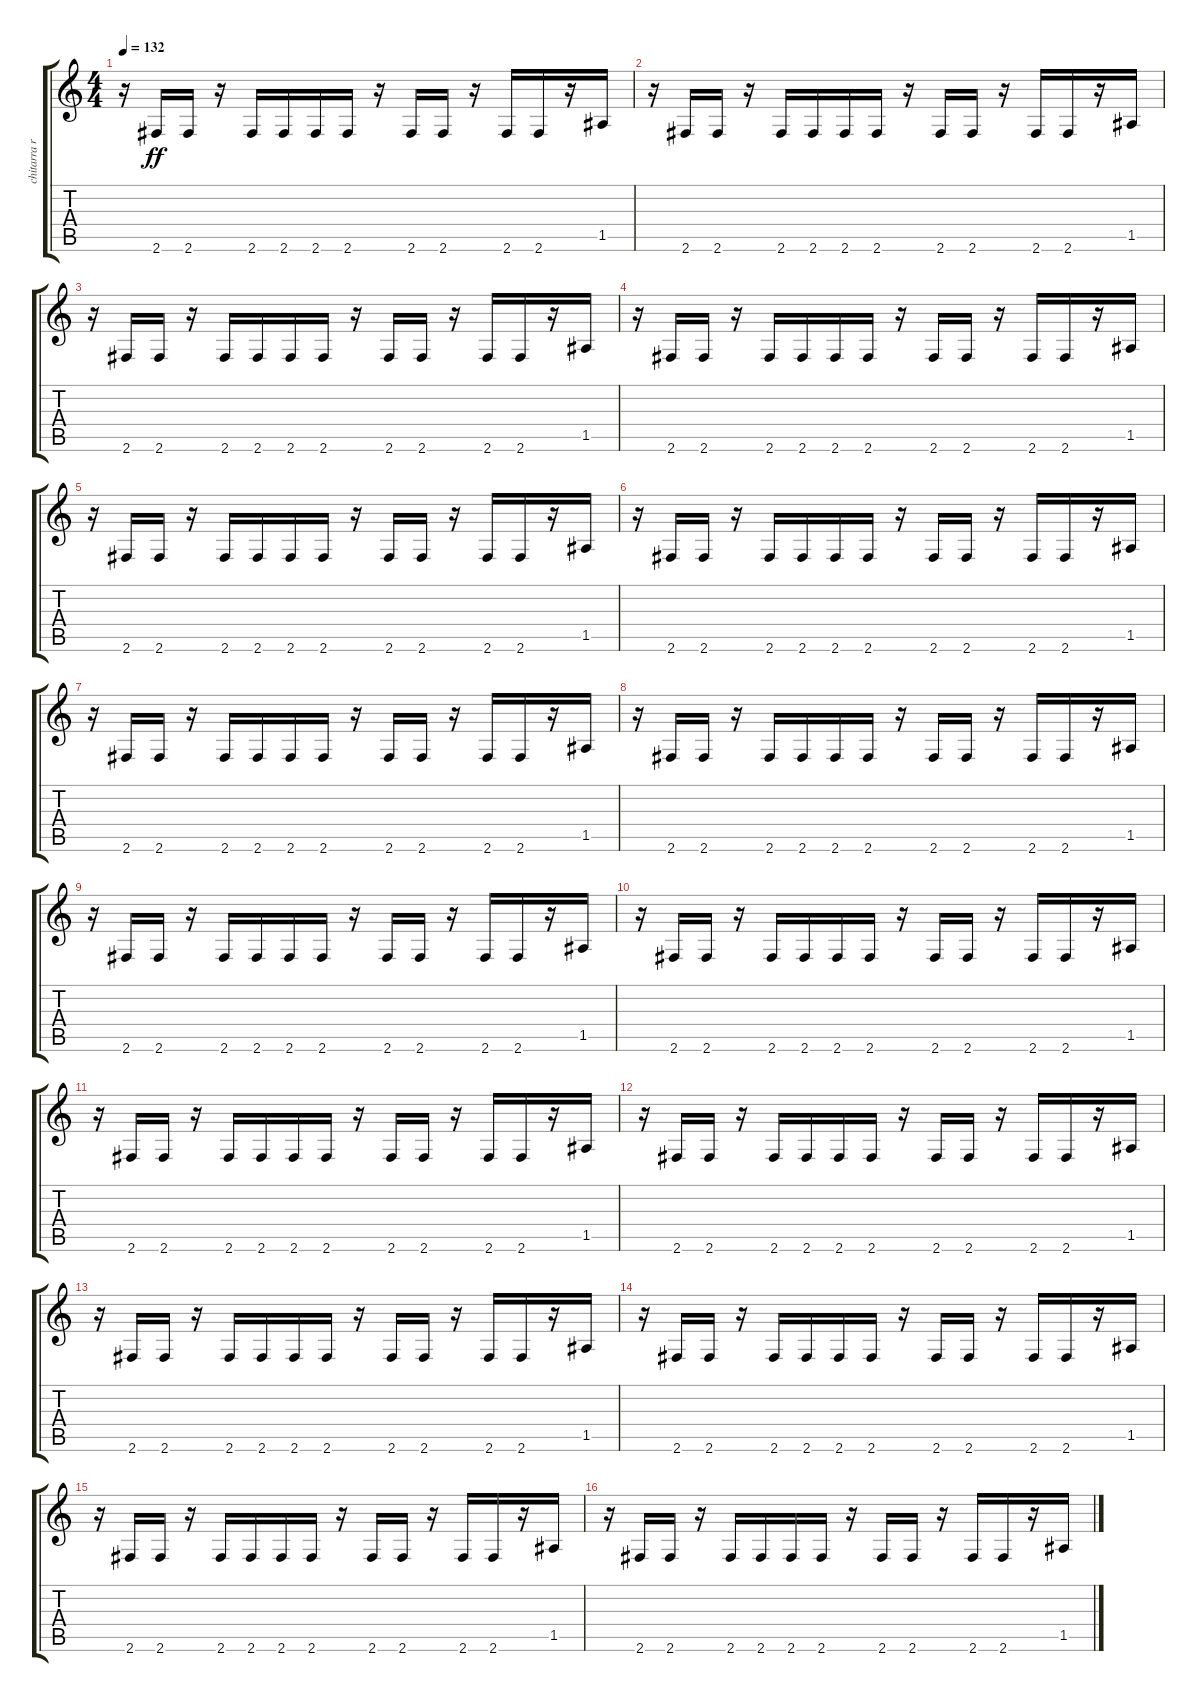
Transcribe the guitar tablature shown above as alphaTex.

\track ("chitarra ritmica" "chitarra r") {instrument overdrivenguitar}
\staff {score tabs}
\tuning (E4 B3 G3 D3 A2 E2) {hide}
\ts (4 4)
\tempo 132
\clef g2
\ks c
r.16{dy ff} 2.6.16 2.6.16 r.16 2.6.16 2.6.16 2.6.16 2.6.16 r.16 2.6.16 2.6.16 r.16 2.6.16 2.6.16 r.16 1.5.16 |
r.16 2.6.16 2.6.16 r.16 2.6.16 2.6.16 2.6.16 2.6.16 r.16 2.6.16 2.6.16 r.16 2.6.16 2.6.16 r.16 1.5.16 |
r.16 2.6.16 2.6.16 r.16 2.6.16 2.6.16 2.6.16 2.6.16 r.16 2.6.16 2.6.16 r.16 2.6.16 2.6.16 r.16 1.5.16 |
r.16 2.6.16 2.6.16 r.16 2.6.16 2.6.16 2.6.16 2.6.16 r.16 2.6.16 2.6.16 r.16 2.6.16 2.6.16 r.16 1.5.16 |
r.16 2.6.16 2.6.16 r.16 2.6.16 2.6.16 2.6.16 2.6.16 r.16 2.6.16 2.6.16 r.16 2.6.16 2.6.16 r.16 1.5.16 |
r.16 2.6.16 2.6.16 r.16 2.6.16 2.6.16 2.6.16 2.6.16 r.16 2.6.16 2.6.16 r.16 2.6.16 2.6.16 r.16 1.5.16 |
r.16 2.6.16 2.6.16 r.16 2.6.16 2.6.16 2.6.16 2.6.16 r.16 2.6.16 2.6.16 r.16 2.6.16 2.6.16 r.16 1.5.16 |
r.16 2.6.16 2.6.16 r.16 2.6.16 2.6.16 2.6.16 2.6.16 r.16 2.6.16 2.6.16 r.16 2.6.16 2.6.16 r.16 1.5.16 |
r.16 2.6.16 2.6.16 r.16 2.6.16 2.6.16 2.6.16 2.6.16 r.16 2.6.16 2.6.16 r.16 2.6.16 2.6.16 r.16 1.5.16 |
r.16 2.6.16 2.6.16 r.16 2.6.16 2.6.16 2.6.16 2.6.16 r.16 2.6.16 2.6.16 r.16 2.6.16 2.6.16 r.16 1.5.16 |
r.16 2.6.16 2.6.16 r.16 2.6.16 2.6.16 2.6.16 2.6.16 r.16 2.6.16 2.6.16 r.16 2.6.16 2.6.16 r.16 1.5.16 |
r.16 2.6.16 2.6.16 r.16 2.6.16 2.6.16 2.6.16 2.6.16 r.16 2.6.16 2.6.16 r.16 2.6.16 2.6.16 r.16 1.5.16 |
r.16 2.6.16 2.6.16 r.16 2.6.16 2.6.16 2.6.16 2.6.16 r.16 2.6.16 2.6.16 r.16 2.6.16 2.6.16 r.16 1.5.16 |
r.16 2.6.16 2.6.16 r.16 2.6.16 2.6.16 2.6.16 2.6.16 r.16 2.6.16 2.6.16 r.16 2.6.16 2.6.16 r.16 1.5.16 |
r.16 2.6.16 2.6.16 r.16 2.6.16 2.6.16 2.6.16 2.6.16 r.16 2.6.16 2.6.16 r.16 2.6.16 2.6.16 r.16 1.5.16 |
r.16 2.6.16 2.6.16 r.16 2.6.16 2.6.16 2.6.16 2.6.16 r.16 2.6.16 2.6.16 r.16 2.6.16 2.6.16 r.16 1.5.16
